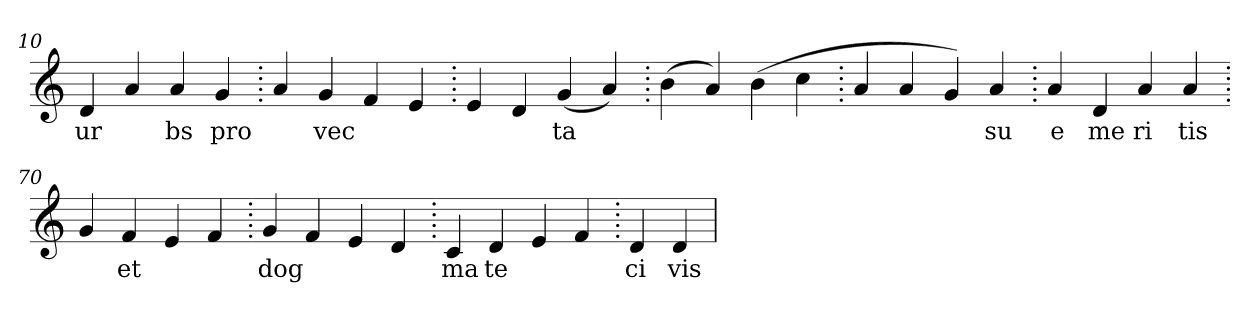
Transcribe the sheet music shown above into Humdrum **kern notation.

**kern	**text
*part1	*part1
*staff1	*staff1
*clefG2	*
=10.	=10.
4d	ur
4a	.
4a	bs
4g	pro
=20.	=20.
4a	.
4g	vec
4f	.
4e	.
=30.	=30.
4e	.
4d	.
(>4g	ta
4a)	.
=40.	=40.
(>4b	.
4a)	.
(>4b	.
4cc	.
=50.	=50.
4a	.
4a	.
4g)	.
4a	su
=60.	=60.
4a	e
4d	me
4a	ri
4a	tis
=70.	=70.
4g	.
4f	et
4e	.
4f	.
=80.	=80.
4g	dog
4f	.
4e	.
4d	.
=90.	=90.
4c	ma
4d	te
4e	.
4f	.
=100.	=100.
4d	ci
4d	vis
=	=
*-	*-
